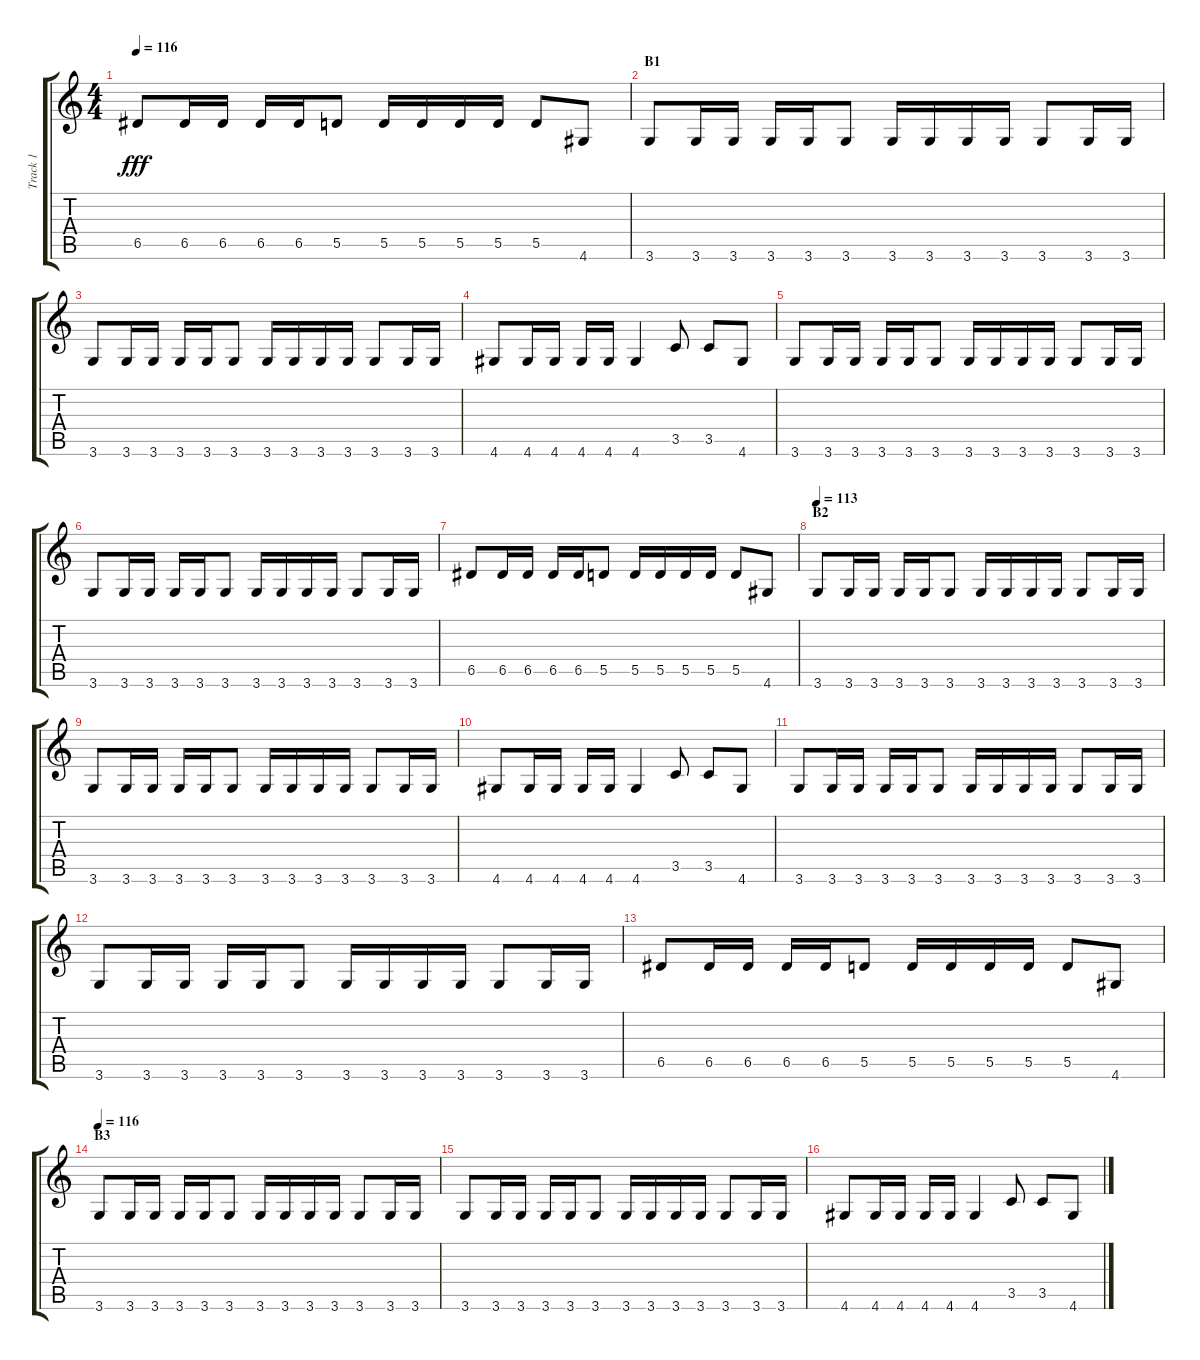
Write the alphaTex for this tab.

\track ("Track 1" "Track 1") {instrument distortionguitar}
\staff {score tabs}
\tuning (E4 B3 G3 D3 A2 E2) {hide}
\ts (4 4)
\tempo 116
\clef g2
\ks c
6.5.8{dy fff} 6.5.16 6.5.16 6.5.16 6.5.16 5.5.8 5.5.16 5.5.16 5.5.16 5.5.16 5.5.8 4.6.8 |
\section ("" "B1")
3.6.8 3.6.16 3.6.16 3.6.16 3.6.16 3.6.8 3.6.16 3.6.16 3.6.16 3.6.16 3.6.8 3.6.16 3.6.16 |
3.6.8 3.6.16 3.6.16 3.6.16 3.6.16 3.6.8 3.6.16 3.6.16 3.6.16 3.6.16 3.6.8 3.6.16 3.6.16 |
4.6.8 4.6.16 4.6.16 4.6.16 4.6.16 4.6.4 3.5.8 3.5.8 4.6.8 |
3.6.8 3.6.16 3.6.16 3.6.16 3.6.16 3.6.8 3.6.16 3.6.16 3.6.16 3.6.16 3.6.8 3.6.16 3.6.16 |
3.6.8 3.6.16 3.6.16 3.6.16 3.6.16 3.6.8 3.6.16 3.6.16 3.6.16 3.6.16 3.6.8 3.6.16 3.6.16 |
6.5.8 6.5.16 6.5.16 6.5.16 6.5.16 5.5.8 5.5.16 5.5.16 5.5.16 5.5.16 5.5.8 4.6.8 |
\section ("" "B2")
\tempo 113
3.6.8 3.6.16 3.6.16 3.6.16 3.6.16 3.6.8 3.6.16 3.6.16 3.6.16 3.6.16 3.6.8 3.6.16 3.6.16 |
3.6.8 3.6.16 3.6.16 3.6.16 3.6.16 3.6.8 3.6.16 3.6.16 3.6.16 3.6.16 3.6.8 3.6.16 3.6.16 |
4.6.8 4.6.16 4.6.16 4.6.16 4.6.16 4.6.4 3.5.8 3.5.8 4.6.8 |
3.6.8 3.6.16 3.6.16 3.6.16 3.6.16 3.6.8 3.6.16 3.6.16 3.6.16 3.6.16 3.6.8 3.6.16 3.6.16 |
3.6.8 3.6.16 3.6.16 3.6.16 3.6.16 3.6.8 3.6.16 3.6.16 3.6.16 3.6.16 3.6.8 3.6.16 3.6.16 |
6.5.8 6.5.16 6.5.16 6.5.16 6.5.16 5.5.8 5.5.16 5.5.16 5.5.16 5.5.16 5.5.8 4.6.8 |
\section ("" "B3")
\tempo 116
3.6.8 3.6.16 3.6.16 3.6.16 3.6.16 3.6.8 3.6.16 3.6.16 3.6.16 3.6.16 3.6.8 3.6.16 3.6.16 |
3.6.8 3.6.16 3.6.16 3.6.16 3.6.16 3.6.8 3.6.16 3.6.16 3.6.16 3.6.16 3.6.8 3.6.16 3.6.16 |
4.6.8 4.6.16 4.6.16 4.6.16 4.6.16 4.6.4 3.5.8 3.5.8 4.6.8
